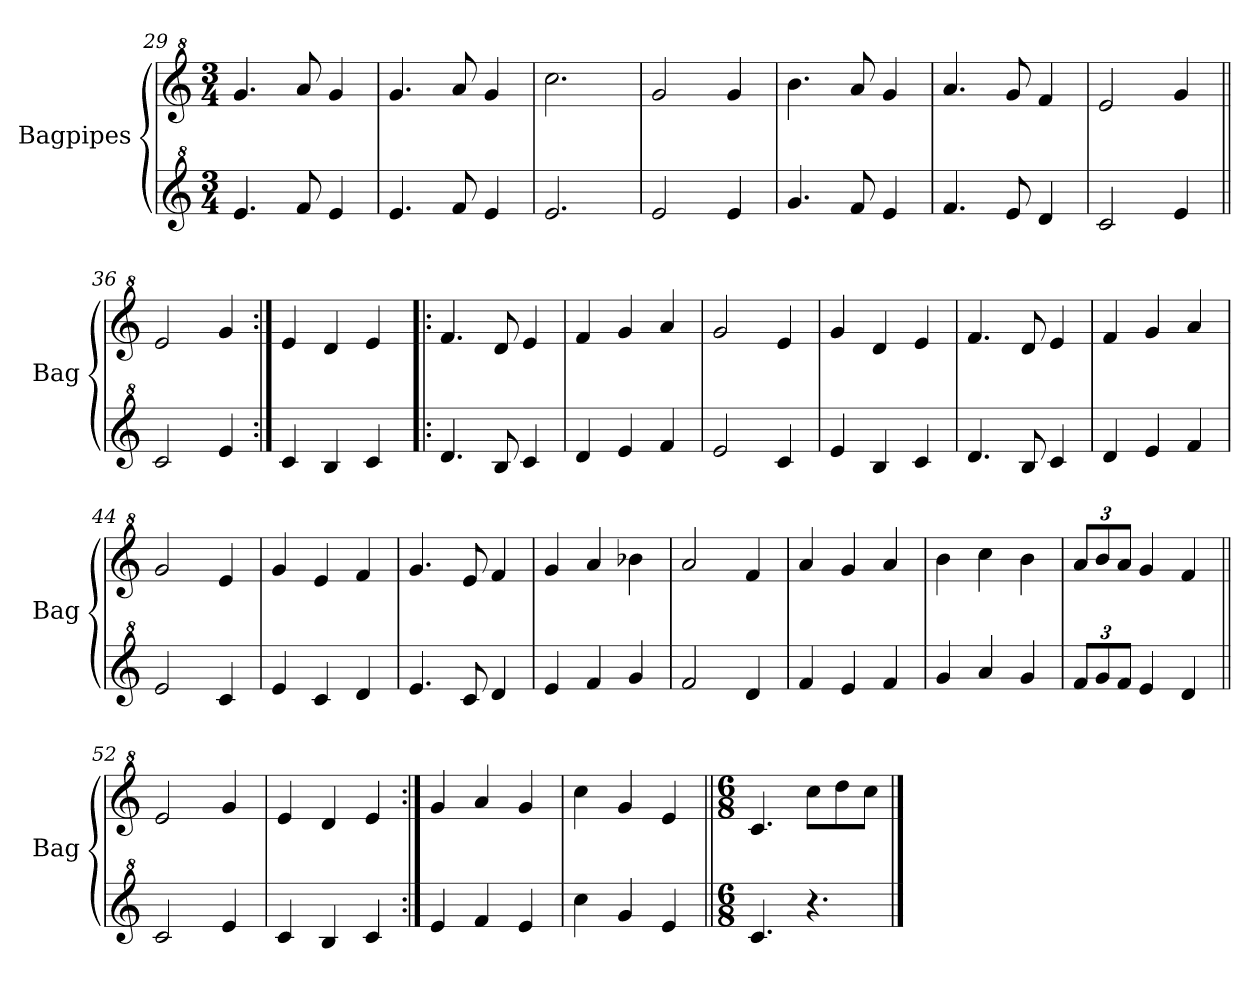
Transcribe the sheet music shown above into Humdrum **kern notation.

**kern	**kern
*part2	*part1
*staff2	*staff1
*I"Bagpipes	*I"Bagpipes
*I'Bag	*I'Bag
*clefG^2	*clefG^2
*k[]	*k[]
*C:	*C:
*M3/4	*M3/4
=29	=29
4.ee/	4.gg/
8ff/	8aa/
4ee/	4gg/
=30	=30
4.ee/	4.gg/
8ff/	8aa/
4ee/	4gg/
=31	=31
2.ee/	2.ccc\
=32	=32
2ee/	2gg/
4ee/	4gg/
=33	=33
4.gg/	4.bb\
8ff/	8aa/
4ee/	4gg/
!!LO:LB:g=z
=34	=34
4.ff/	4.aa/
8ee/	8gg/
4dd/	4ff/
=35	=35
2cc/	2ee/
4ee/	4gg/
=36||	=36||
2cc/	2ee/
4ee/	4gg/
=37:|!	=37:|!
4cc/	4ee/
4b/	4dd/
4cc/	4ee/
=38!|:	=38!|:
4.dd/	4.ff/
8b/	8dd/
4cc/	4ee/
=39	=39
4dd/	4ff/
4ee/	4gg/
4ff/	4aa/
=40	=40
2ee/	2gg/
4cc/	4ee/
=41	=41
4ee/	4gg/
4b/	4dd/
4cc/	4ee/
=42	=42
4.dd/	4.ff/
8b/	8dd/
4cc/	4ee/
=43	=43
4dd/	4ff/
4ee/	4gg/
4ff/	4aa/
=44	=44
2ee/	2gg/
4cc/	4ee/
=45	=45
4ee/	4gg/
4cc/	4ee/
4dd/	4ff/
!!LO:LB:g=z
=46	=46
4.ee/	4.gg/
8cc/	8ee/
4dd/	4ff/
=47	=47
4ee/	4gg/
4ff/	4aa/
4gg/	4bb-X\
=48	=48
2ff/	2aa/
4dd/	4ff/
=49	=49
4ff/	4aa/
4ee/	4gg/
4ff/	4aa/
=50	=50
4gg/	4bb\
4aa/	4ccc\
4gg/	4bb\
=51	=51
*Xbrackettup	*Xbrackettup
12ff/L	12aa/L
12gg/	12bb/
12ff/J	12aa/J
4ee/	4gg/
4dd/	4ff/
=52||	=52||
2cc/	2ee/
4ee/	4gg/
=53	=53
4cc/	4ee/
4b/	4dd/
4cc/	4ee/
=54:|!	=54:|!
4ee/	4gg/
4ff/	4aa/
4ee/	4gg/
=55	=55
4ccc\	4ccc\
4gg/	4gg/
4ee/	4ee/
=56||	=56||
*M6/8	*M6/8
4.cc/	4.cc/
4.r	8ccc\L
.	8ddd\
.	8ccc\J
==	==
*-	*-
